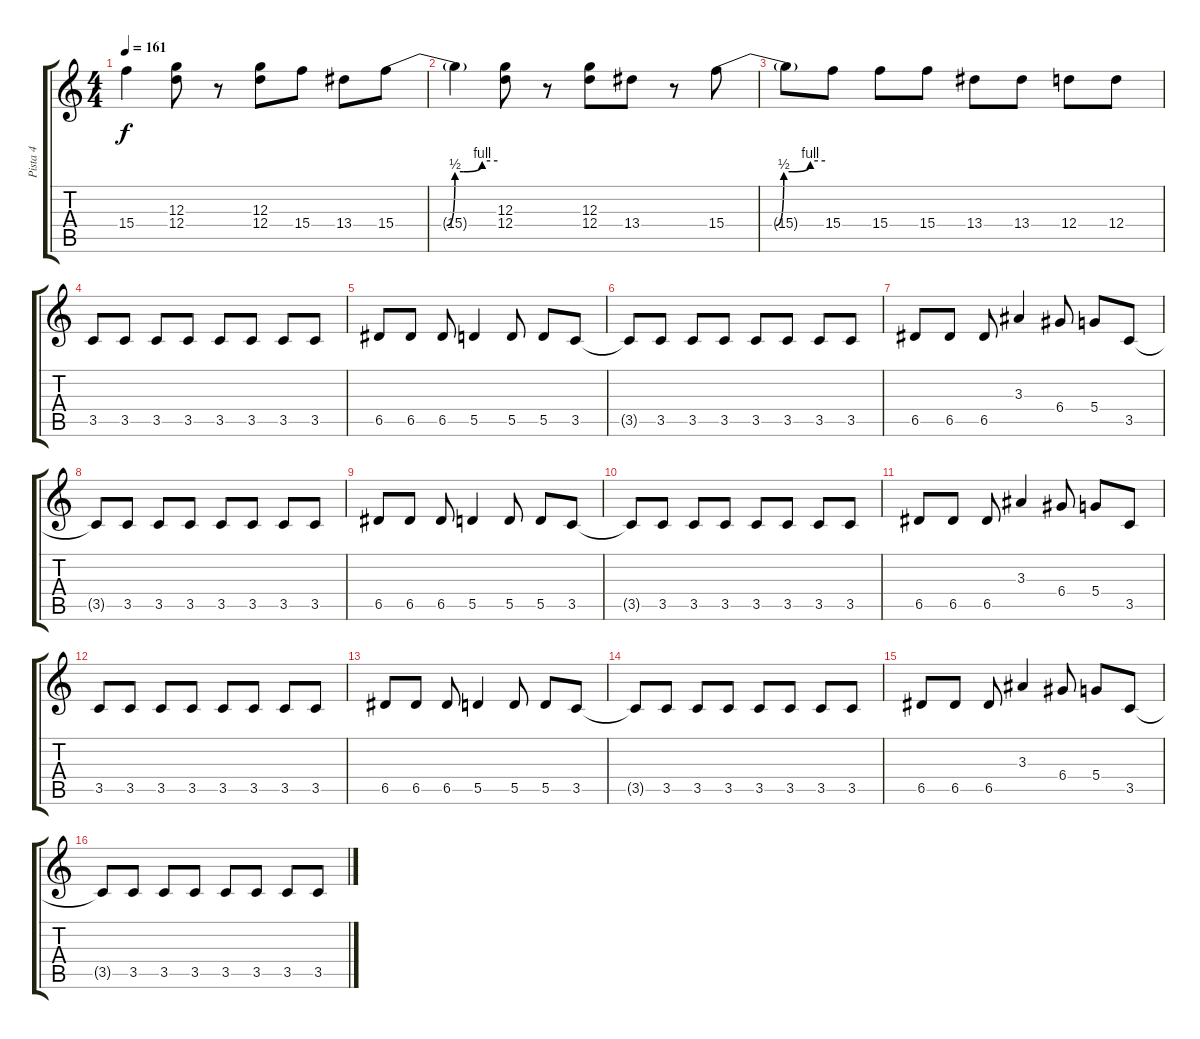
\track ("Pista 4" "Pista 4") {instrument distortionguitar}
\staff {score tabs}
\tuning (E4 B3 G3 D3 A2 E2) {hide}
\ts (4 4)
\tempo 161
\clef g2
\ks c
15.4{t}.4{dy f} (12.3 12.4).8 r.8 (12.3 12.4).8 15.4.8 13.4.8 15.4{be (custom 0 0 10 0 20 0 30 0 35 2 40 2 51 4 60 4)}.8 |
15.4{t}.4 (12.3 12.4).8 r.8 (12.3 12.4).8 13.4.8 r.8 15.4{be (custom 0 0 10 0 20 0 30 0 35 2 40 2 51 4 60 4)}.8 |
15.4{t}.8 15.4.8 15.4.8 15.4.8 13.4.8 13.4.8 12.4.8 12.4.8 |
3.5.8 3.5.8 3.5.8 3.5.8 3.5.8 3.5.8 3.5.8 3.5.8 |
6.5.8 6.5.8 6.5.8 5.5.4 5.5.8 5.5.8 3.5.8 |
3.5{t}.8 3.5.8 3.5.8 3.5.8 3.5.8 3.5.8 3.5.8 3.5.8 |
6.5.8 6.5.8 6.5.8 3.3.4 6.4.8 5.4.8 3.5.8 |
3.5{t}.8 3.5.8 3.5.8 3.5.8 3.5.8 3.5.8 3.5.8 3.5.8 |
6.5.8 6.5.8 6.5.8 5.5.4 5.5.8 5.5.8 3.5.8 |
3.5{t}.8 3.5.8 3.5.8 3.5.8 3.5.8 3.5.8 3.5.8 3.5.8 |
6.5.8 6.5.8 6.5.8 3.3.4 6.4.8 5.4.8 3.5.8 |
3.5.8 3.5.8 3.5.8 3.5.8 3.5.8 3.5.8 3.5.8 3.5.8 |
6.5.8 6.5.8 6.5.8 5.5.4 5.5.8 5.5.8 3.5.8 |
3.5{t}.8 3.5.8 3.5.8 3.5.8 3.5.8 3.5.8 3.5.8 3.5.8 |
6.5.8 6.5.8 6.5.8 3.3.4 6.4.8 5.4.8 3.5.8 |
3.5{t}.8 3.5.8 3.5.8 3.5.8 3.5.8 3.5.8 3.5.8 3.5.8
